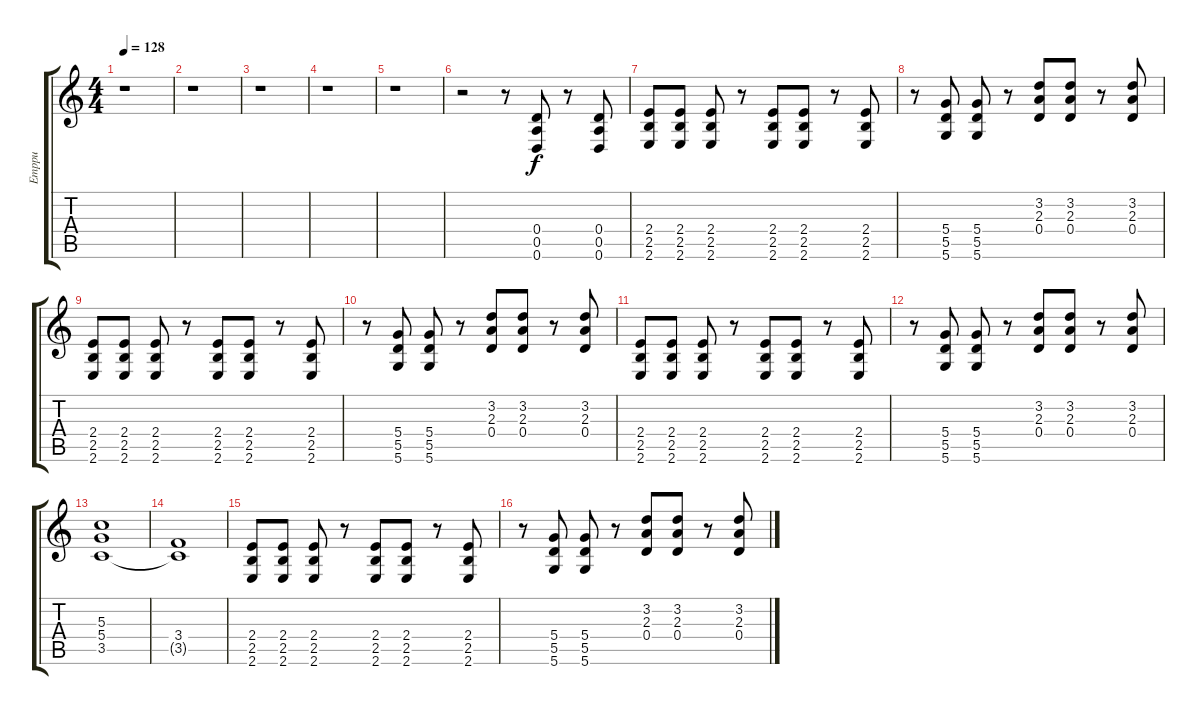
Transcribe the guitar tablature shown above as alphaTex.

\track ("Emppu" "Emppu") {instrument distortionguitar}
\staff {score tabs}
\tuning (E4 B3 G3 D3 A2 D2) {hide}
\ts (4 4)
\tempo 128
\clef g2
\ks c
r.1{dy f} |
r.1 |
r.1 |
r.1 |
r.1 |
r.2 r.8 (0.4 0.5 0.6).8 r.8 (0.4 0.5 0.6).8 |
(2.4 2.5 2.6).8 (2.4 2.5 2.6).8 (2.4 2.5 2.6).8 r.8 (2.4 2.5 2.6).8 (2.4 2.5 2.6).8 r.8 (2.4 2.5 2.6).8 |
r.8 (5.4 5.5 5.6).8 (5.4 5.5 5.6).8 r.8 (3.2 2.3 0.4).8 (3.2 2.3 0.4).8 r.8 (3.2 2.3 0.4).8 |
(2.4 2.5 2.6).8 (2.4 2.5 2.6).8 (2.4 2.5 2.6).8 r.8 (2.4 2.5 2.6).8 (2.4 2.5 2.6).8 r.8 (2.4 2.5 2.6).8 |
r.8 (5.4 5.5 5.6).8 (5.4 5.5 5.6).8 r.8 (3.2 2.3 0.4).8 (3.2 2.3 0.4).8 r.8 (3.2 2.3 0.4).8 |
(2.4 2.5 2.6).8 (2.4 2.5 2.6).8 (2.4 2.5 2.6).8 r.8 (2.4 2.5 2.6).8 (2.4 2.5 2.6).8 r.8 (2.4 2.5 2.6).8 |
r.8 (5.4 5.5 5.6).8 (5.4 5.5 5.6).8 r.8 (3.2 2.3 0.4).8 (3.2 2.3 0.4).8 r.8 (3.2 2.3 0.4).8 |
(5.3 5.4 3.5).1 |
(3.4 3.5{t}).1 |
(2.4 2.5 2.6).8 (2.4 2.5 2.6).8 (2.4 2.5 2.6).8 r.8 (2.4 2.5 2.6).8 (2.4 2.5 2.6).8 r.8 (2.4 2.5 2.6).8 |
r.8 (5.4 5.5 5.6).8 (5.4 5.5 5.6).8 r.8 (3.2 2.3 0.4).8 (3.2 2.3 0.4).8 r.8 (3.2 2.3 0.4).8
